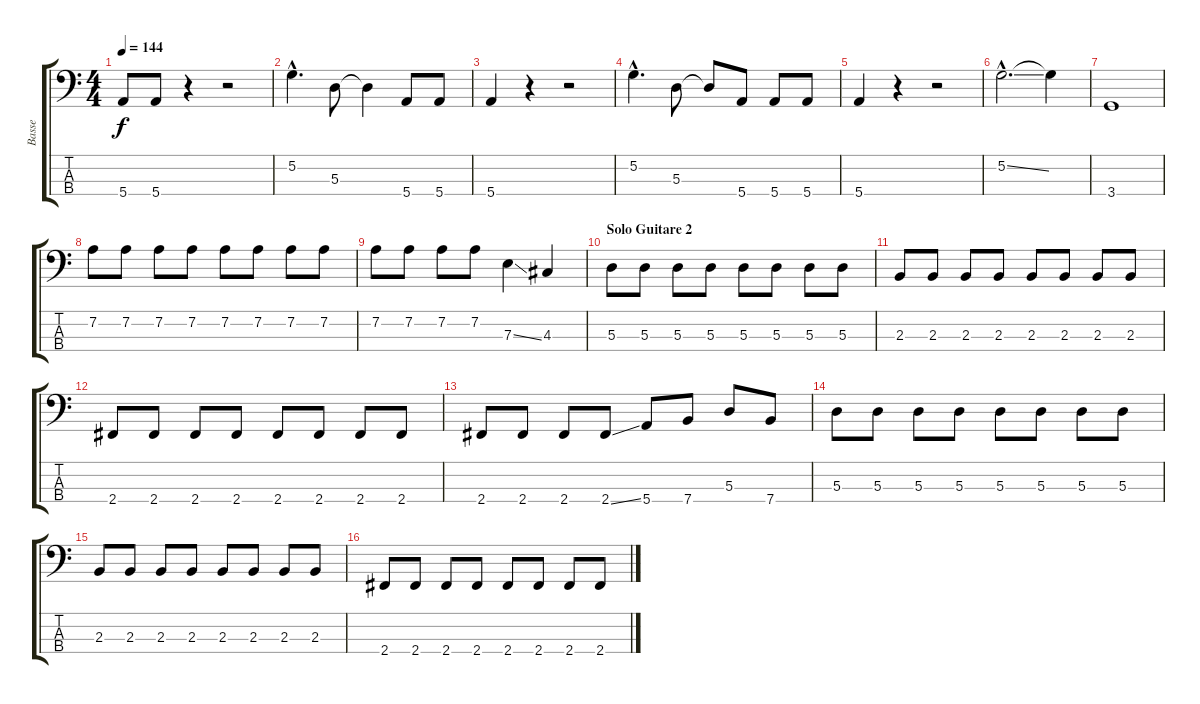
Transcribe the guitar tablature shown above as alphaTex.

\track ("Basse" "Basse") {instrument electricbassfinger}
\staff {score tabs}
\tuning (G2 D2 A1 E1) {hide}
\ts (4 4)
\tempo 144
\clef f4
\ks c
5.4.8{dy f} 5.4.8 r.4 r.2 |
5.2{hac}.4{d} 5.3.8 5.3{t}.4 5.4.8 5.4.8 |
5.4.4 r.4 r.2 |
5.2{hac}.4{d} 5.3.8 5.3{t}.8 5.4.8 5.4.8 5.4.8 |
5.4.4 r.4 r.2 |
5.2{ss hac}.2{d} 5.2{t}.4 |
3.4.1 |
7.2.8 7.2.8 7.2.8 7.2.8 7.2.8 7.2.8 7.2.8 7.2.8 |
7.2.8 7.2.8 7.2.8 7.2.8 7.3{ss}.4 4.3.4 |
\section ("" "Solo Guitare 2")
5.3.8 5.3.8 5.3.8 5.3.8 5.3.8 5.3.8 5.3.8 5.3.8 |
2.3.8 2.3.8 2.3.8 2.3.8 2.3.8 2.3.8 2.3.8 2.3.8 |
2.4.8 2.4.8 2.4.8 2.4.8 2.4.8 2.4.8 2.4.8 2.4.8 |
2.4.8 2.4.8 2.4.8 2.4{ss}.8 5.4.8 7.4.8 5.3.8 7.4.8 |
5.3.8 5.3.8 5.3.8 5.3.8 5.3.8 5.3.8 5.3.8 5.3.8 |
2.3.8 2.3.8 2.3.8 2.3.8 2.3.8 2.3.8 2.3.8 2.3.8 |
2.4.8 2.4.8 2.4.8 2.4.8 2.4.8 2.4.8 2.4.8 2.4.8
